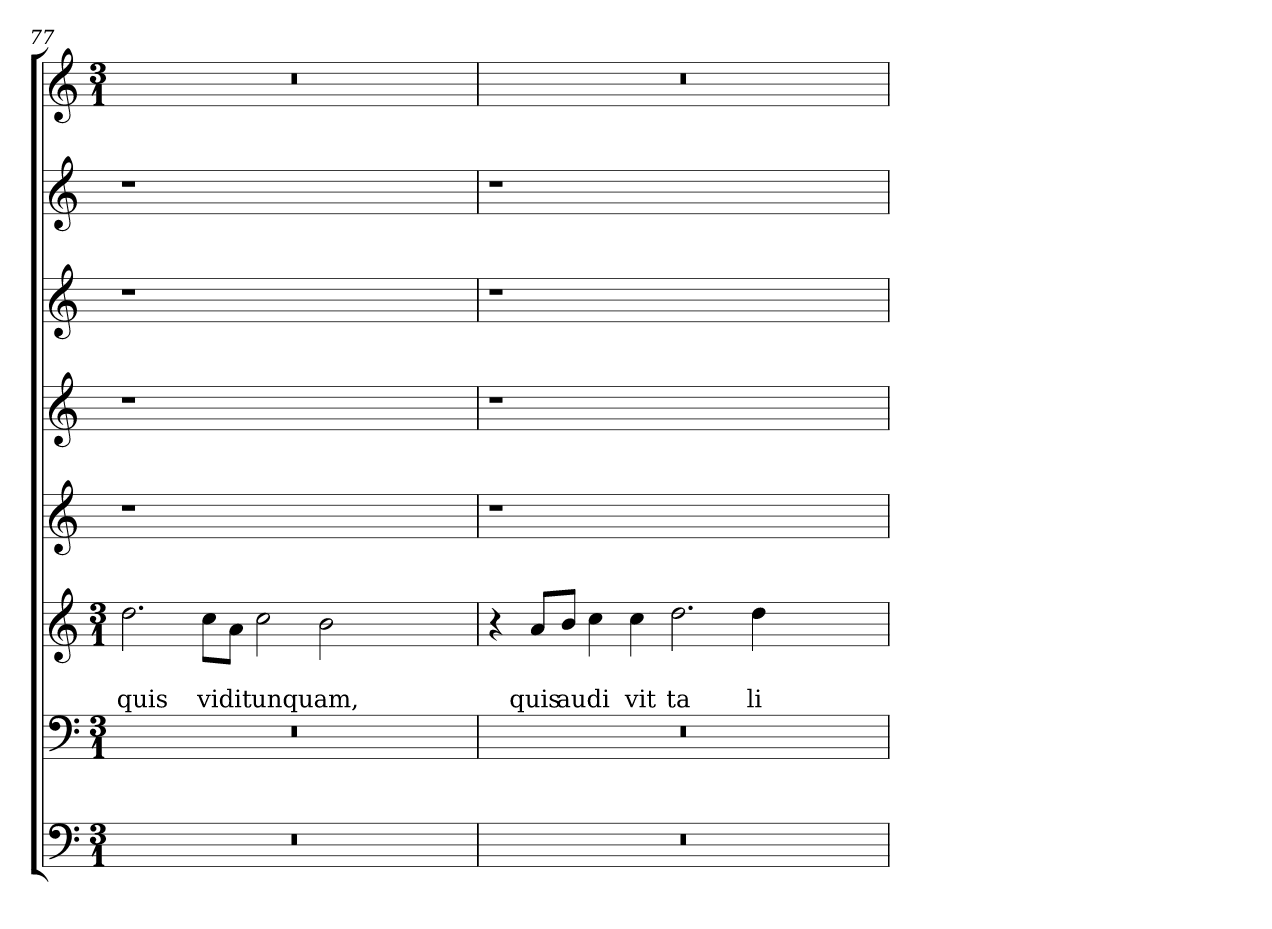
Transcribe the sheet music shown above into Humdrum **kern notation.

**kern	**kern	**kern	**text	**text	**kern	**kern	**kern	**kern	**kern
*part8	*part7	*part6	*part6	*part6	*part5	*part4	*part3	*part2	*part1
*staff8	*staff7	*staff6	*staff6	*staff6	*staff5	*staff4	*staff3	*staff2	*staff1
*clefF4	*clefF4	*clefG2	*	*	*clefG2	*clefG2	*clefG2	*clefG2	*clefG2
*k[]	*k[]	*k[]	*	*	*k[]	*k[]	*k[]	*k[]	*k[]
*C:	*C:	*C:	*	*	*C:	*C:	*C:	*C:	*C:
*M3/1	*M3/1	*M3/1	*	*	*	*	*	*	*M3/1
=77	=77	=77	=77	=77	=77	=77	=77	=77	=77
!	!	!	!	!LO:LY:b	!	!	!	!	!
0.r	0.r	2.dd\	.	quis	1r	1r	1r	1r	0.r
!	!	!	!	!LO:LY:b	!	!	!	!	!
.	.	8cc\L	.	vidit	.	.	.	.	.
.	.	8a\J	.	.	.	.	.	.	.
!	!	!	!	!LO:LY:b	!	!	!	!	!
.	.	2cc\	.	unquam,	0ryy	0ryy	0ryy	0ryy	.
.	.	2b\	.	.	.	.	.	.	.
.	.	1ryy	.	.	.	.	.	.	.
!!LO:LB:g=z
=78	=78	=78	=78	=78	=78	=78	=78	=78	=78
0.r	0.r	4r	.	.	1r	1r	1r	1r	0.r
!	!	!	!	!LO:LY:b	!	!	!	!	!
.	.	8a/L	.	quis	.	.	.	.	.
!	!	!	!	!LO:LY:b	!	!	!	!	!
.	.	8b/J	.	audi	.	.	.	.	.
.	.	4cc\	.	.	.	.	.	.	.
!	!	!	!	!LO:LY:b	!	!	!	!	!
.	.	4cc\	.	vit	.	.	.	.	.
!	!	!	!	!LO:LY:b	!	!	!	!	!
.	.	2.dd\	.	ta	0ryy	0ryy	0ryy	0ryy	.
!	!	!	!	!LO:LY:b	!	!	!	!	!
.	.	4dd\	.	li	.	.	.	.	.
.	.	1ryy	.	.	.	.	.	.	.
=	=	=	=	=	=	=	=	=	=
*-	*-	*-	*-	*-	*-	*-	*-	*-	*-
